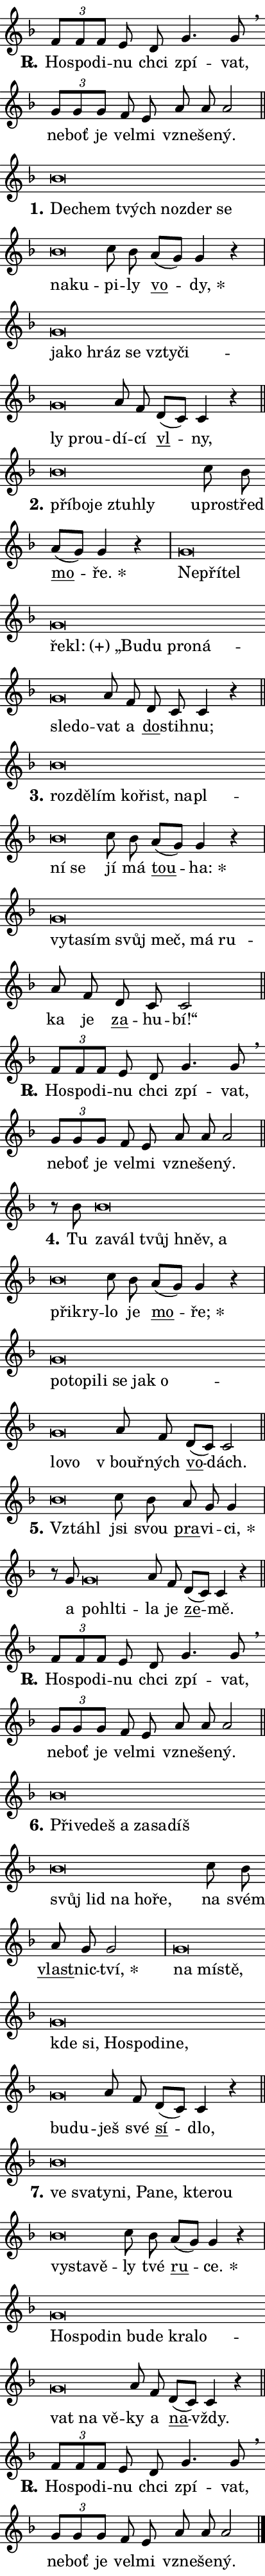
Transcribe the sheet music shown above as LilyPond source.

\version "2.24.0"
\header { tagline = "" }
\paper {
  indent = 0\cm
  top-margin = 0\cm
  right-margin = 0\cm
  bottom-margin = 0\cm
  left-margin = 0\cm
  paper-width = 7\cm
  page-breaking = #ly:one-page-breaking
  system-system-spacing.basic-distance = #11
  score-system-spacing.basic-distance = #11
  ragged-last = ##f
}


%% Author: Thomas Morley
%% https://lists.gnu.org/archive/html/lilypond-user/2020-05/msg00002.html
#(define (line-position grob)
"Returns position of @var[grob} in current system:
   @code{'start}, if at first time-step
   @code{'end}, if at last time-step
   @code{'middle} otherwise
"
  (let* ((col (ly:item-get-column grob))
         (ln (ly:grob-object col 'left-neighbor))
         (rn (ly:grob-object col 'right-neighbor))
         (col-to-check-left (if (ly:grob? ln) ln col))
         (col-to-check-right (if (ly:grob? rn) rn col))
         (break-dir-left
           (and
             (ly:grob-property col-to-check-left 'non-musical #f)
             (ly:item-break-dir col-to-check-left)))
         (break-dir-right
           (and
             (ly:grob-property col-to-check-right 'non-musical #f)
             (ly:item-break-dir col-to-check-right))))
        (cond ((eqv? 1 break-dir-left) 'start)
              ((eqv? -1 break-dir-right) 'end)
              (else 'middle))))

#(define (tranparent-at-line-position vctor)
  (lambda (grob)
  "Relying on @code{line-position} select the relevant enry from @var{vctor}.
Used to determine transparency,"
    (case (line-position grob)
      ((end) (not (vector-ref vctor 0)))
      ((middle) (not (vector-ref vctor 1)))
      ((start) (not (vector-ref vctor 2))))))

noteHeadBreakVisibility =
#(define-music-function (break-visibility)(vector?)
"Makes @code{NoteHead}s transparent relying on @var{break-visibility}"
#{
  \override NoteHead.transparent =
    #(tranparent-at-line-position break-visibility)
#})

#(define delete-ledgers-for-transparent-note-heads
  (lambda (grob)
    "Reads whether a @code{NoteHead} is transparent.
If so this @code{NoteHead} is removed from @code{'note-heads} from
@var{grob}, which is supposed to be @code{LedgerLineSpanner}.
As a result ledgers are not printed for this @code{NoteHead}"
    (let* ((nhds-array (ly:grob-object grob 'note-heads))
           (nhds-list
             (if (ly:grob-array? nhds-array)
                 (ly:grob-array->list nhds-array)
                 '()))
           ;; Relies on the transparent-property being done before
           ;; Staff.LedgerLineSpanner.after-line-breaking is executed.
           ;; This is fragile ...
           (to-keep
             (remove
               (lambda (nhd)
                 (ly:grob-property nhd 'transparent #f))
               nhds-list)))
      ;; TODO find a better method to iterate over grob-arrays, similiar
      ;; to filter/remove etc for lists
      ;; For now rebuilt from scratch
      (set! (ly:grob-object grob 'note-heads)  '())
      (for-each
        (lambda (nhd)
          (ly:pointer-group-interface::add-grob grob 'note-heads nhd))
        to-keep))))

hideNotes = {
  \noteHeadBreakVisibility #begin-of-line-visible
}
unHideNotes = {
  \noteHeadBreakVisibility #all-visible
}

% work-around for resetting accidentals
% https://lilypond.org/doc/v2.23/Documentation/notation/displaying-rhythms#unmetered-music
cadenzaMeasure = {
  \cadenzaOff
  \partial 1024 s1024
  \cadenzaOn
}

#(define-markup-command (accent layout props text) (markup?)
  "Underline accented syllable"
  (interpret-markup layout props
    #{\markup \override #'(offset . 4.3) \underline { #text }#}))

responsum = \markup \concat {
  "R" \hspace #-1.05 \path #0.1 #'((moveto 0 0.07) (lineto 0.9 0.8)) \hspace #0.05 "."
}

\layout {
    \context {
        \Staff
        \remove "Time_signature_engraver"
        \override LedgerLineSpanner.after-line-breaking = #delete-ledgers-for-transparent-note-heads
    }
    \context {
        \Voice {
            \override NoteHead.output-attributes = #'((class . "notehead"))
            \override Hairpin.height = #0.55
        }
    }
    \context {
        \Lyrics {
            \override StanzaNumber.output-attributes = #'((class . "stanzanumber"))
            \override LyricSpace.minimum-distance = #0.9
            \override LyricText.font-name = #"TeX Gyre Schola"
            \override LyricText.font-size = 1
            \override StanzaNumber.font-name = #"TeX Gyre Schola Bold"
            \override StanzaNumber.font-size = 1
        }
    }
}

% magnetic-lyrics.ily
%
%   written by
%     Jean Abou Samra <jean@abou-samra.fr>
%     Werner Lemberg <wl@gnu.org>
%
%   adapted by
%     Jiri Hon <jiri.hon@gmail.com>
%
% Version 2022-Apr-15

% https://www.mail-archive.com/lilypond-user@gnu.org/msg149350.html

#(define (Left_hyphen_pointer_engraver context)
   "Collect syllable-hyphen-syllable occurrences in lyrics and store
them in properties.  This engraver only looks to the left.  For
example, if the lyrics input is @code{foo -- bar}, it does the
following.

@itemize @bullet
@item
Set the @code{text} property of the @code{LyricHyphen} grob between
@q{foo} and @q{bar} to @code{foo}.

@item
Set the @code{left-hyphen} property of the @code{LyricText} grob with
text @q{foo} to the @code{LyricHyphen} grob between @q{foo} and
@q{bar}.
@end itemize

Use this auxiliary engraver in combination with the
@code{lyric-@/text::@/apply-@/magnetic-@/offset!} hook."
   (let ((hyphen #f)
         (text #f))
     (make-engraver
      (acknowledgers
       ((lyric-syllable-interface engraver grob source-engraver)
        (set! text grob)))
      (end-acknowledgers
       ((lyric-hyphen-interface engraver grob source-engraver)
        ;(when (not (grob::has-interface grob 'lyric-space-interface))
          (set! hyphen grob)));)
      ((stop-translation-timestep engraver)
       (when (and text hyphen)
         (ly:grob-set-object! text 'left-hyphen hyphen))
       (set! text #f)
       (set! hyphen #f)))))

#(define (lyric-text::apply-magnetic-offset! grob)
   "If the space between two syllables is less than the value in
property @code{LyricText@/.details@/.squash-threshold}, move the right
syllable to the left so that it gets concatenated with the left
syllable.

Use this function as a hook for
@code{LyricText@/.after-@/line-@/breaking} if the
@code{Left_@/hyphen_@/pointer_@/engraver} is active."
   (let ((hyphen (ly:grob-object grob 'left-hyphen #f)))
     (when hyphen
       (let ((left-text (ly:spanner-bound hyphen LEFT)))
         (when (grob::has-interface left-text 'lyric-syllable-interface)
           (let* ((common (ly:grob-common-refpoint grob left-text X))
                  (this-x-ext (ly:grob-extent grob common X))
                  (left-x-ext
                   (begin
                     ;; Trigger magnetism for left-text.
                     (ly:grob-property left-text 'after-line-breaking)
                     (ly:grob-extent left-text common X)))
                  ;; `delta` is the gap width between two syllables.
                  (delta (- (interval-start this-x-ext)
                            (interval-end left-x-ext)))
                  (details (ly:grob-property grob 'details))
                  (threshold (assoc-get 'squash-threshold details 0.2)))
             (when (< delta threshold)
               (let* (;; We have to manipulate the input text so that
                      ;; ligatures crossing syllable boundaries are not
                      ;; disabled.  For languages based on the Latin
                      ;; script this is essentially a beautification.
                      ;; However, for non-Western scripts it can be a
                      ;; necessity.
                      (lt (ly:grob-property left-text 'text))
                      (rt (ly:grob-property grob 'text))
                      (is-space (grob::has-interface hyphen 'lyric-space-interface))
                      (space (if is-space " " ""))
                      (space-markup (grob-interpret-markup grob " "))
                      (space-size (interval-length (ly:stencil-extent space-markup X)))
                      (extra-delta (if is-space space-size 0))
                      ;; Append new syllable.
                      (ltrt-space (if (and (string? lt) (string? rt))
                                (string-append lt space rt)
                                (make-concat-markup (list lt space rt))))
                      ;; Right-align `ltrt` to the right side.
                      (ltrt-space-markup (grob-interpret-markup
                               grob
                               (make-translate-markup
                                (cons (interval-length this-x-ext) 0)
                                (make-right-align-markup ltrt-space)))))
                 (begin
                   ;; Don't print `left-text`.
                   (ly:grob-set-property! left-text 'stencil #f)
                   ;; Set text and stencil (which holds all collected
                   ;; syllables so far) and shift it to the left.
                   (ly:grob-set-property! grob 'text ltrt-space)
                   (ly:grob-set-property! grob 'stencil ltrt-space-markup)
                   (ly:grob-translate-axis! grob (- (- delta extra-delta)) X))))))))))


#(define (lyric-hyphen::displace-bounds-first grob)
   ;; Make very sure this callback isn't triggered too early.
   (let ((left (ly:spanner-bound grob LEFT))
         (right (ly:spanner-bound grob RIGHT)))
     (ly:grob-property left 'after-line-breaking)
     (ly:grob-property right 'after-line-breaking)
     (ly:lyric-hyphen::print grob)))

squashThreshold = #0.4

\layout {
  \context {
    \Lyrics
    \consists #Left_hyphen_pointer_engraver
    \override LyricText.after-line-breaking =
      #lyric-text::apply-magnetic-offset!
    \override LyricHyphen.stencil = #lyric-hyphen::displace-bounds-first
    \override LyricText.details.squash-threshold = \squashThreshold
    \override LyricHyphen.minimum-distance = 0
    \override LyricHyphen.minimum-length = \squashThreshold
  }
}

squash = \override LyricText.details.squash-threshold = 9999
unSquash = \override LyricText.details.squash-threshold = \squashThreshold

left = \override LyricText.self-alignment-X = #LEFT
unLeft = \revert LyricText.self-alignment-X

starOffset = #(lambda (grob) 
                (let ((x_offset (ly:self-alignment-interface::aligned-on-x-parent grob)))
                  (if (= x_offset 0) 0 (+ x_offset 1.2))))

star = #(define-music-function (syllable)(string?)
"Append star separator at the end of a syllable"
#{
  \once \override LyricText.X-offset = #starOffset
  \lyricmode { \markup {
    #syllable
    \override #'((font-name . "TeX Gyre Schola Bold")) \hspace #0.2 \lower #0.65 \larger "*"
  } }
#})

starAccent = #(define-music-function (syllable)(string?)
"Append star separator at the end of a syllable and make accent"
#{
  \once \override LyricText.X-offset = #starOffset
  \lyricmode { \markup {
    \accent #syllable
    \override #'((font-name . "TeX Gyre Schola Bold")) \hspace #0.2 \lower #0.65 \larger "*"
  } }
#})

breath = #(define-music-function (syllable)(string?)
"Append breathing indicator at the end of a syllable"
#{
  \lyricmode { \markup { #syllable "+" } }
#})

optionalBreath = #(define-music-function (syllable)(string?)
"Append optional breathing indicator at the end of a syllable"
#{
  \lyricmode { \markup { #syllable "(+)" } }
#})


\score {
    <<
        \new Voice = "melody" { \cadenzaOn \key f \major \relative { \tuplet 3/2 { f'8[ f f] } e d g4. g8 \breathe \bar "" \tuplet 3/2 { g[ g g] } \bar "" f e \bar "" a a a2 \cadenzaMeasure \bar "||" \break } }
        \new Lyrics \lyricsto "melody" { \lyricmode { \set stanza = \responsum
Ho -- spo -- di -- nu chci zpí -- vat, ne -- boť je vel -- mi vzne -- še -- ný. } }
    >>
    \layout {}
}

\score {
    <<
        \new Voice = "melody" { \cadenzaOn \key f \major \relative { bes'\breve*1/16 \hideNotes \breve*1/16 \bar "" \breve*1/16 \bar "" \breve*1/16 \bar "" \breve*1/16 \bar "" \breve*1/16 \bar "" \breve*1/16 \breve*1/16 \bar "" \unHideNotes c8 bes \bar "" a[( g)] g4 r \cadenzaMeasure \bar "|" g\breve*1/16 \hideNotes \breve*1/16 \bar "" \breve*1/16 \bar "" \breve*1/16 \bar "" \breve*1/16 \bar "" \breve*1/16 \bar "" \breve*1/16 \breve*1/16 \bar "" \unHideNotes a8 f \bar "" d[( c)] c4 r \cadenzaMeasure \bar "||" \break } }
        \new Lyrics \lyricsto "melody" { \lyricmode { \set stanza = "1."
\left De -- \squash chem tvých no -- zder se na -- ku -- \unLeft \unSquash pi -- ly \markup \accent vo -- \star dy, \left ja -- \squash ko hráz se vzty -- či -- ly prou -- \unLeft \unSquash dí -- cí \markup \accent vl -- ny, } }
    >>
    \layout {}
}

\score {
    <<
        \new Voice = "melody" { \cadenzaOn \key f \major \relative { bes'\breve*1/16 \hideNotes \breve*1/16 \bar "" \breve*1/16 \bar "" \breve*1/16 \breve*1/16 \bar "" \unHideNotes c8 bes \bar "" a[( g)] g4 r \cadenzaMeasure \bar "|" g\breve*1/16 \hideNotes \breve*1/16 \bar "" \breve*1/16 \bar "" \breve*1/16 \bar "" \breve*1/16 \bar "" \breve*1/16 \bar "" \breve*1/16 \bar "" \breve*1/16 \bar "" \breve*1/16 \bar "" \breve*1/16 \breve*1/16 \bar "" \unHideNotes a8 f \bar "" d c c4 r \cadenzaMeasure \bar "||" \break } }
        \new Lyrics \lyricsto "melody" { \lyricmode { \set stanza = "2."
\left pří -- \squash bo -- je ztuh -- ly \unLeft \unSquash upro -- střed \markup \accent mo -- \star ře. \left Ne -- \squash pří -- tel ře -- \optionalBreath kl: „Bu -- du pro -- ná -- sle -- do -- \unLeft \unSquash vat a \markup \accent do -- stih -- nu; } }
    >>
    \layout {}
}

\score {
    <<
        \new Voice = "melody" { \cadenzaOn \key f \major \relative { bes'\breve*1/16 \hideNotes \breve*1/16 \bar "" \breve*1/16 \bar "" \breve*1/16 \bar "" \breve*1/16 \bar "" \breve*1/16 \bar "" \breve*1/16 \bar "" \breve*1/16 \breve*1/16 \bar "" \unHideNotes c8 bes \bar "" a[( g)] g4 r \cadenzaMeasure \bar "|" g\breve*1/16 \hideNotes \breve*1/16 \bar "" \breve*1/16 \bar "" \breve*1/16 \bar "" \breve*1/16 \bar "" \breve*1/16 \breve*1/16 \bar "" \unHideNotes a8 f \bar "" d c c2 \cadenzaMeasure \bar "||" \break } }
        \new Lyrics \lyricsto "melody" { \lyricmode { \set stanza = "3."
\left roz -- \squash dě -- lím ko -- řist, na -- pl -- ní se \unLeft \unSquash jí má \markup \accent tou -- \star ha: \left vy -- \squash ta -- sím svůj meč, má ru -- \unLeft \unSquash ka je \markup \accent za -- hu -- bí!“ } }
    >>
    \layout {}
}

\score {
    <<
        \new Voice = "melody" { \cadenzaOn \key f \major \relative { \tuplet 3/2 { f'8[ f f] } e d g4. g8 \breathe \bar "" \tuplet 3/2 { g[ g g] } \bar "" f e \bar "" a a a2 \cadenzaMeasure \bar "||" \break } }
        \new Lyrics \lyricsto "melody" { \lyricmode { \set stanza = \responsum
Ho -- spo -- di -- nu chci zpí -- vat, ne -- boť je vel -- mi vzne -- še -- ný. } }
    >>
    \layout {}
}

\score {
    <<
        \new Voice = "melody" { \cadenzaOn \key f \major \relative { r8 bes'8 bes\breve*1/16 \hideNotes \breve*1/16 \bar "" \breve*1/16 \bar "" \breve*1/16 \bar "" \breve*1/16 \bar "" \breve*1/16 \breve*1/16 \bar "" \unHideNotes c8 bes \bar "" a[( g)] g4 r \cadenzaMeasure \bar "|" g\breve*1/16 \hideNotes \breve*1/16 \bar "" \breve*1/16 \bar "" \breve*1/16 \bar "" \breve*1/16 \bar "" \breve*1/16 \bar "" \breve*1/16 \bar "" \breve*1/16 \breve*1/16 \bar "" \unHideNotes a8 f \bar "" d[( c)] c2 \cadenzaMeasure \bar "||" \break } }
        \new Lyrics \lyricsto "melody" { \lyricmode { \set stanza = "4."
Tu \left za -- \squash vál tvůj hněv, a při -- kry -- \unLeft \unSquash lo je \markup \accent mo -- \star ře; \left po -- \squash to -- pi -- li se jak o -- lo -- vo \unLeft \unSquash "v bouř" -- ných \markup \accent vo -- dách. } }
    >>
    \layout {}
}

\score {
    <<
        \new Voice = "melody" { \cadenzaOn \key f \major \relative { bes'\breve*1/16 \hideNotes \breve*1/16 \bar "" \unHideNotes c8 bes \bar "" a g g4 \cadenzaMeasure \bar "|" r8 g8 g\breve*1/16 \hideNotes \breve*1/16 \breve*1/16 \bar "" \unHideNotes a8 f \bar "" d[( c)] c4 r \cadenzaMeasure \bar "||" \break } }
        \new Lyrics \lyricsto "melody" { \lyricmode { \set stanza = "5."
\left Vztá -- \squash hl \unLeft \unSquash jsi svou \markup \accent pra -- vi -- \star ci, a \left po -- \squash hl -- ti -- \unLeft \unSquash la je \markup \accent ze -- mě. } }
    >>
    \layout {}
}

\score {
    <<
        \new Voice = "melody" { \cadenzaOn \key f \major \relative { \tuplet 3/2 { f'8[ f f] } e d g4. g8 \breathe \bar "" \tuplet 3/2 { g[ g g] } \bar "" f e \bar "" a a a2 \cadenzaMeasure \bar "||" \break } }
        \new Lyrics \lyricsto "melody" { \lyricmode { \set stanza = \responsum
Ho -- spo -- di -- nu chci zpí -- vat, ne -- boť je vel -- mi vzne -- še -- ný. } }
    >>
    \layout {}
}

\score {
    <<
        \new Voice = "melody" { \cadenzaOn \key f \major \relative { bes'\breve*1/16 \hideNotes \breve*1/16 \bar "" \breve*1/16 \bar "" \breve*1/16 \bar "" \breve*1/16 \bar "" \breve*1/16 \bar "" \breve*1/16 \bar "" \breve*1/16 \bar "" \breve*1/16 \bar "" \breve*1/16 \bar "" \breve*1/16 \breve*1/16 \bar "" \unHideNotes c8 bes \bar "" a g g2 \cadenzaMeasure \bar "|" g\breve*1/16 \hideNotes \breve*1/16 \bar "" \breve*1/16 \bar "" \breve*1/16 \bar "" \breve*1/16 \bar "" \breve*1/16 \bar "" \breve*1/16 \bar "" \breve*1/16 \bar "" \breve*1/16 \bar "" \breve*1/16 \breve*1/16 \bar "" \unHideNotes a8 f \bar "" d[( c)] c4 r \cadenzaMeasure \bar "||" \break } }
        \new Lyrics \lyricsto "melody" { \lyricmode { \set stanza = "6."
\left Při -- \squash ve -- deš a za -- sa -- díš svůj lid na ho -- ře, \unLeft \unSquash na svém \markup \accent vlast -- nic -- \star tví, \left na \squash mí -- stě, kde si, Ho -- spo -- di -- ne, bu -- du -- \unLeft \unSquash ješ své \markup \accent sí -- dlo, } }
    >>
    \layout {}
}

\score {
    <<
        \new Voice = "melody" { \cadenzaOn \key f \major \relative { bes'\breve*1/16 \hideNotes \breve*1/16 \bar "" \breve*1/16 \bar "" \breve*1/16 \bar "" \breve*1/16 \bar "" \breve*1/16 \bar "" \breve*1/16 \bar "" \breve*1/16 \bar "" \breve*1/16 \bar "" \breve*1/16 \breve*1/16 \bar "" \unHideNotes c8 bes \bar "" a[( g)] g4 r \cadenzaMeasure \bar "|" g\breve*1/16 \hideNotes \breve*1/16 \bar "" \breve*1/16 \bar "" \breve*1/16 \bar "" \breve*1/16 \bar "" \breve*1/16 \bar "" \breve*1/16 \bar "" \breve*1/16 \bar "" \breve*1/16 \breve*1/16 \bar "" \unHideNotes a8 f \bar "" d[( c)] c4 r \cadenzaMeasure \bar "||" \break } }
        \new Lyrics \lyricsto "melody" { \lyricmode { \set stanza = "7."
\left ve \squash sva -- ty -- ni, Pa -- ne, kte -- rou vy -- sta -- vě -- \unLeft \unSquash ly tvé \markup \accent ru -- \star ce. \left Ho -- \squash spo -- din bu -- de kra -- lo -- vat na vě -- \unLeft \unSquash ky a \markup \accent na -- vždy. } }
    >>
    \layout {}
}

\score {
    <<
        \new Voice = "melody" { \cadenzaOn \key f \major \relative { \tuplet 3/2 { f'8[ f f] } e d g4. g8 \breathe \bar "" \tuplet 3/2 { g[ g g] } \bar "" f e \bar "" a a a2 \cadenzaMeasure \bar "||" \break } \bar "|." }
        \new Lyrics \lyricsto "melody" { \lyricmode { \set stanza = \responsum
Ho -- spo -- di -- nu chci zpí -- vat, ne -- boť je vel -- mi vzne -- še -- ný. } }
    >>
    \layout {}
}
